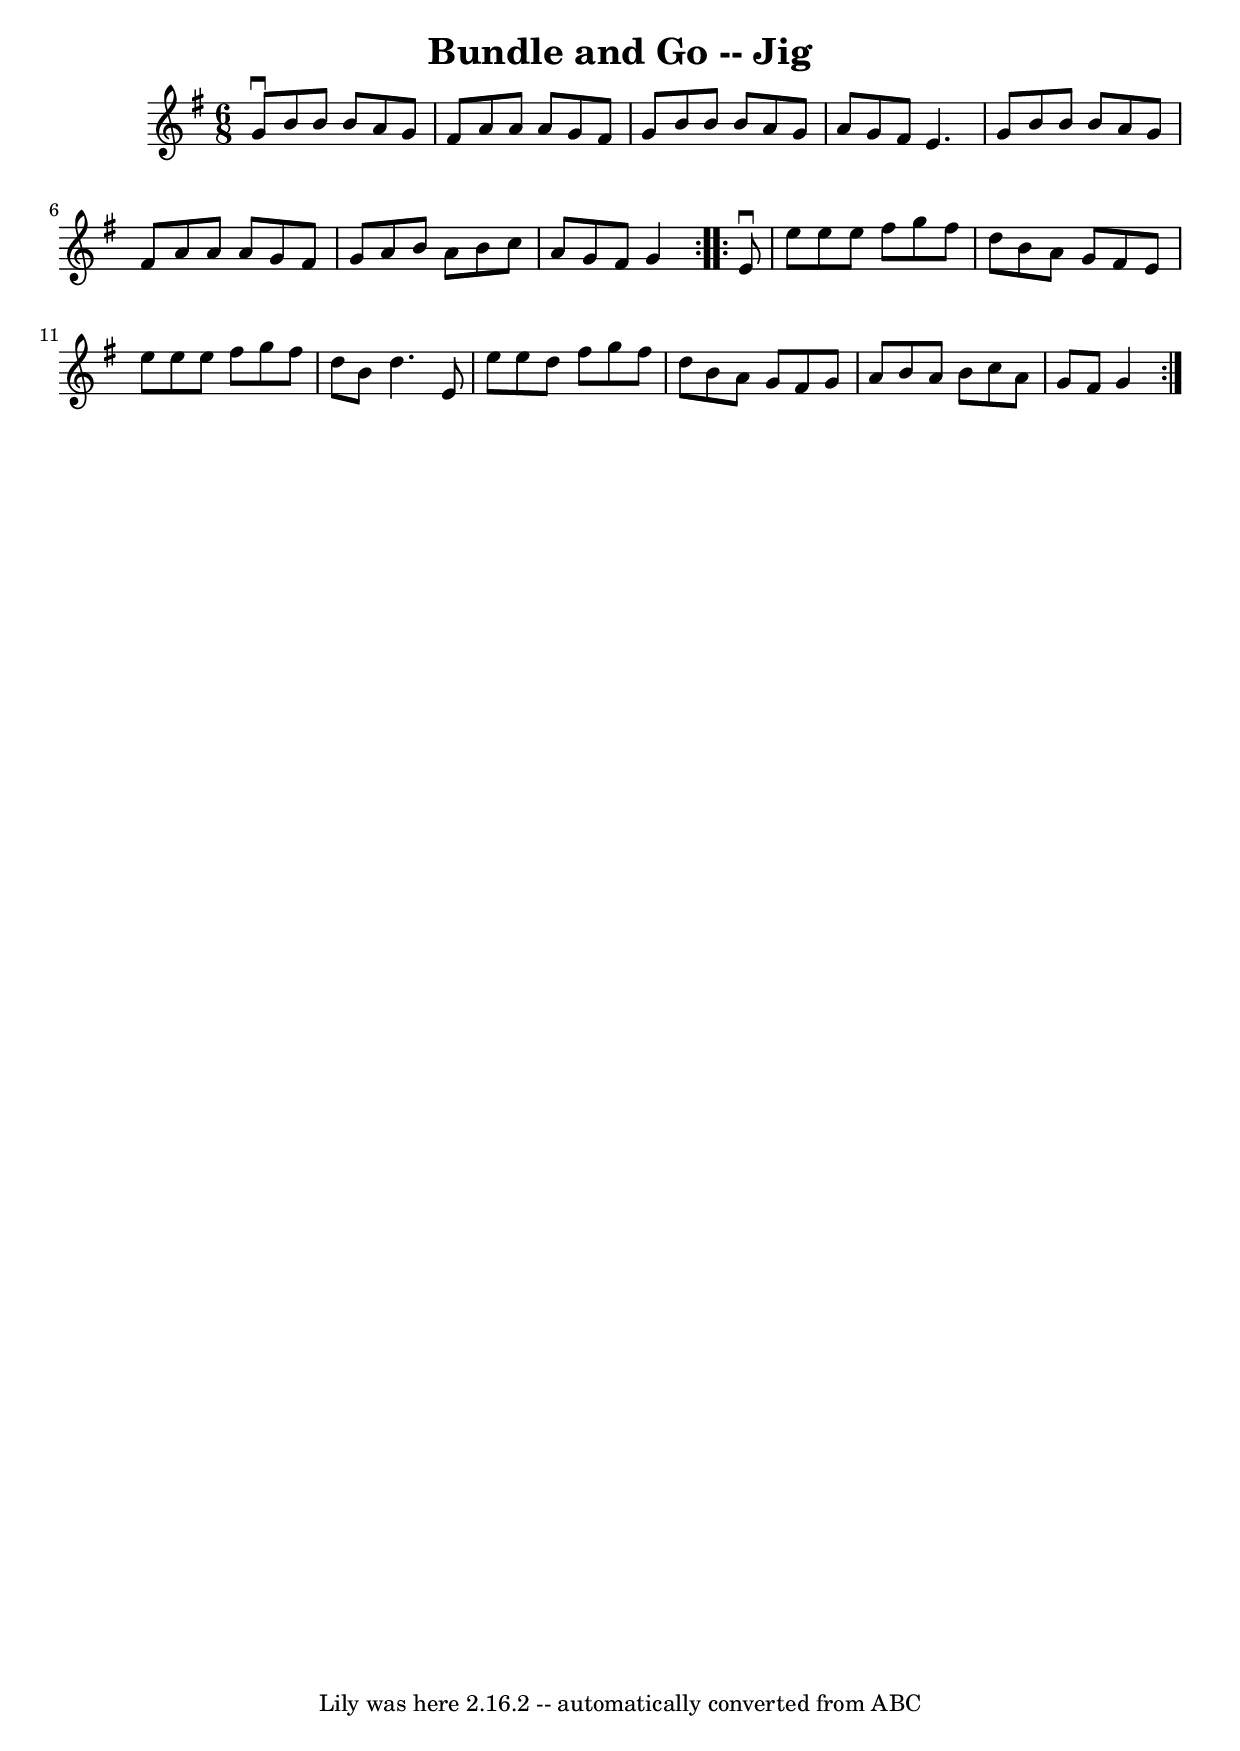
\version "2.16.2"
\include "Mammoth.ily"
\header {
  %% book = "Ryan's Mammoth Collection"
  crossRefNumber = "1"
  footnotes = "\\\\83 423"
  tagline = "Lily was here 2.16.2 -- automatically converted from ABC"
  title = "Bundle and Go -- Jig"

}
voicedefault =  {



  \repeat volta 2 {

    \time 6/8 
    \key g \major
    g'8^\downbow b'8 b'8 b'8 a'8 g'8    
    |
    fis'8 a'8 a'8 a'8 g'8 fis'8    |
    g'8 b'8  
    b'8 b'8 a'8 g'8    |
    a'8 g'8 fis'8 e'4.    
    |
    g'8 b'8 b'8 b'8 a'8 g'8    |
    fis'8 a'8  
    a'8 a'8 g'8 fis'8    |
    g'8 a'8 b'8 a'8 b'8    
    c''8    |
    a'8 g'8 fis'8 g'4  
  }     
  \repeat volta 2 {
    e'8 
    ^\downbow e''8 e''8 e''8 fis''8 g''8    |
    fis''8 d''8 
    b'8 a'8 g'8 fis'8    |
    e'8 e''8 e''8 e''8    
    fis''8 g''8    |
    fis''8 d''8 b'8 d''4.    |
    e'8 
    e''8 e''8 d''8 fis''8 g''8    |
    fis''8 d''8 b'8   
    a'8 g'8 fis'8    |
    g'8 a'8 b'8 a'8 b'8 c''8    
    |
    a'8 g'8 fis'8 g'4  
  }   

}

\score{
  <<

    \context Staff="default"
    {
      \voicedefault 
      
    }

  >>
  \layout {
    
  }
  \midi {
  }

}
